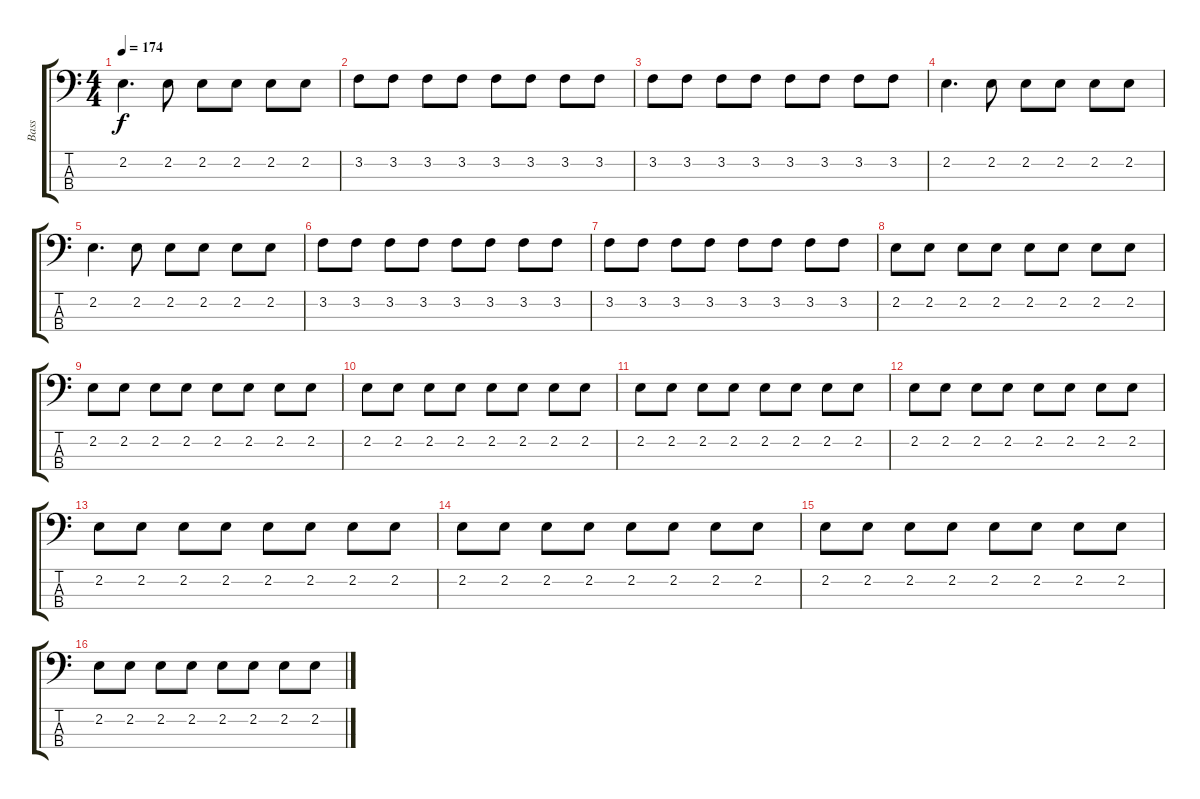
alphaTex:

\track ("Bass" "Bass") {instrument acousticbass}
\staff {score tabs}
\tuning (G2 D2 A1 E1) {hide}
\ts (4 4)
\tempo 174
\clef f4
\ks c
2.2.4{d dy f} 2.2.8 2.2.8 2.2.8 2.2.8 2.2.8 |
3.2.8 3.2.8 3.2.8 3.2.8 3.2.8 3.2.8 3.2.8 3.2.8 |
3.2.8 3.2.8 3.2.8 3.2.8 3.2.8 3.2.8 3.2.8 3.2.8 |
2.2.4{d} 2.2.8 2.2.8 2.2.8 2.2.8 2.2.8 |
2.2.4{d} 2.2.8 2.2.8 2.2.8 2.2.8 2.2.8 |
3.2.8 3.2.8 3.2.8 3.2.8 3.2.8 3.2.8 3.2.8 3.2.8 |
3.2.8 3.2.8 3.2.8 3.2.8 3.2.8 3.2.8 3.2.8 3.2.8 |
2.2.8 2.2.8 2.2.8 2.2.8 2.2.8 2.2.8 2.2.8 2.2.8 |
2.2.8 2.2.8 2.2.8 2.2.8 2.2.8 2.2.8 2.2.8 2.2.8 |
2.2.8 2.2.8 2.2.8 2.2.8 2.2.8 2.2.8 2.2.8 2.2.8 |
2.2.8 2.2.8 2.2.8 2.2.8 2.2.8 2.2.8 2.2.8 2.2.8 |
2.2.8 2.2.8 2.2.8 2.2.8 2.2.8 2.2.8 2.2.8 2.2.8 |
2.2.8 2.2.8 2.2.8 2.2.8 2.2.8 2.2.8 2.2.8 2.2.8 |
2.2.8 2.2.8 2.2.8 2.2.8 2.2.8 2.2.8 2.2.8 2.2.8 |
2.2.8 2.2.8 2.2.8 2.2.8 2.2.8 2.2.8 2.2.8 2.2.8 |
2.2.8 2.2.8 2.2.8 2.2.8 2.2.8 2.2.8 2.2.8 2.2.8
